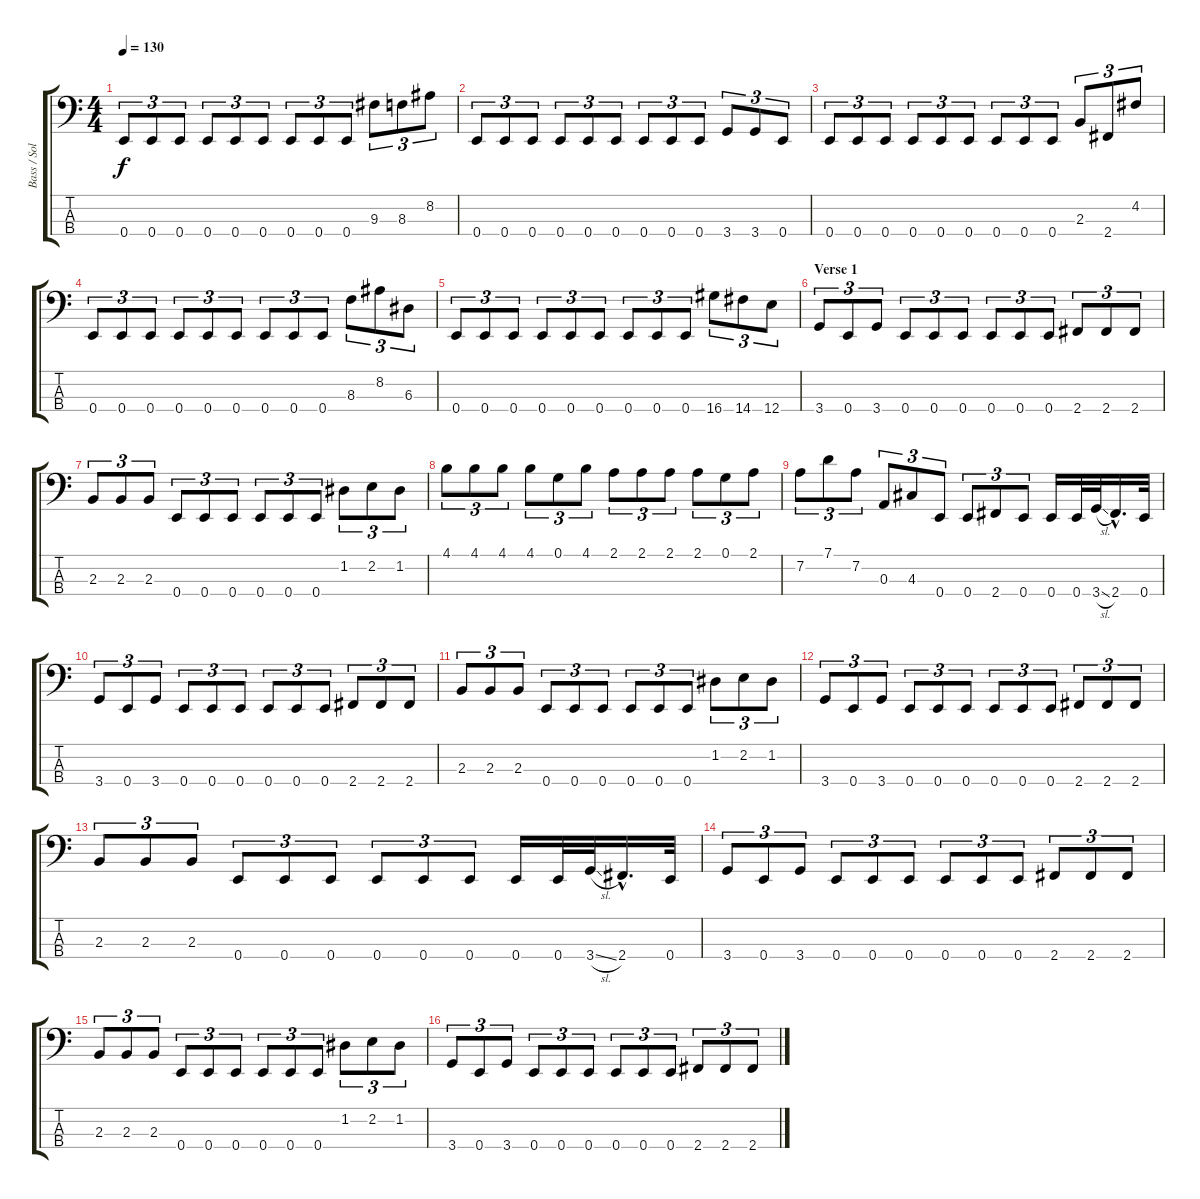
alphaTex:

\track ("Bass / Solo" "Bass / Sol") {instrument electricbassfinger}
\staff {score tabs}
\tuning (G2 D2 A1 E1) {hide}
\ts (4 4)
\tempo 130
\clef f4
\ks c
0.4.8{tu (3 2) dy f} 0.4.8{tu (3 2)} 0.4.8{tu (3 2)} 0.4.8{tu (3 2)} 0.4.8{tu (3 2)} 0.4.8{tu (3 2)} 0.4.8{tu (3 2)} 0.4.8{tu (3 2)} 0.4.8{tu (3 2)} 9.3.8{tu (3 2)} 8.3.8{tu (3 2)} 8.2.8{tu (3 2)} |
0.4.8{tu (3 2)} 0.4.8{tu (3 2)} 0.4.8{tu (3 2)} 0.4.8{tu (3 2)} 0.4.8{tu (3 2)} 0.4.8{tu (3 2)} 0.4.8{tu (3 2)} 0.4.8{tu (3 2)} 0.4.8{tu (3 2)} 3.4.8{tu (3 2)} 3.4.8{tu (3 2)} 0.4.8{tu (3 2)} |
0.4.8{tu (3 2)} 0.4.8{tu (3 2)} 0.4.8{tu (3 2)} 0.4.8{tu (3 2)} 0.4.8{tu (3 2)} 0.4.8{tu (3 2)} 0.4.8{tu (3 2)} 0.4.8{tu (3 2)} 0.4.8{tu (3 2)} 2.3.8{tu (3 2)} 2.4.8{tu (3 2)} 4.2.8{tu (3 2)} |
0.4.8{tu (3 2)} 0.4.8{tu (3 2)} 0.4.8{tu (3 2)} 0.4.8{tu (3 2)} 0.4.8{tu (3 2)} 0.4.8{tu (3 2)} 0.4.8{tu (3 2)} 0.4.8{tu (3 2)} 0.4.8{tu (3 2)} 8.3.8{tu (3 2)} 8.2.8{tu (3 2)} 6.3.8{tu (3 2)} |
0.4.8{tu (3 2)} 0.4.8{tu (3 2)} 0.4.8{tu (3 2)} 0.4.8{tu (3 2)} 0.4.8{tu (3 2)} 0.4.8{tu (3 2)} 0.4.8{tu (3 2)} 0.4.8{tu (3 2)} 0.4.8{tu (3 2)} 16.4.8{tu (3 2)} 14.4.8{tu (3 2)} 12.4.8{tu (3 2)} |
\section ("" "Verse 1")
3.4.8{tu (3 2)} 0.4.8{tu (3 2)} 3.4.8{tu (3 2)} 0.4.8{tu (3 2)} 0.4.8{tu (3 2)} 0.4.8{tu (3 2)} 0.4.8{tu (3 2)} 0.4.8{tu (3 2)} 0.4.8{tu (3 2)} 2.4.8{tu (3 2)} 2.4.8{tu (3 2)} 2.4.8{tu (3 2)} |
2.3.8{tu (3 2)} 2.3.8{tu (3 2)} 2.3.8{tu (3 2)} 0.4.8{tu (3 2)} 0.4.8{tu (3 2)} 0.4.8{tu (3 2)} 0.4.8{tu (3 2)} 0.4.8{tu (3 2)} 0.4.8{tu (3 2)} 1.2.8{tu (3 2)} 2.2.8{tu (3 2)} 1.2.8{tu (3 2)} |
4.1.8{tu (3 2)} 4.1.8{tu (3 2)} 4.1.8{tu (3 2)} 4.1.8{tu (3 2)} 0.1.8{tu (3 2)} 4.1.8{tu (3 2)} 2.1.8{tu (3 2)} 2.1.8{tu (3 2)} 2.1.8{tu (3 2)} 2.1.8{tu (3 2)} 0.1.8{tu (3 2)} 2.1.8{tu (3 2)} |
7.2.8{tu (3 2)} 7.1.8{tu (3 2)} 7.2.8{tu (3 2)} 0.3.8{tu (3 2)} 4.3.8{tu (3 2)} 0.4.8{tu (3 2)} 0.4.8{tu (3 2)} 2.4.8{tu (3 2)} 0.4.8{tu (3 2)} 0.4.16 0.4.32 3.4{sl}.32 2.4{hac}.16{d} 0.4.32 |
3.4.8{tu (3 2)} 0.4.8{tu (3 2)} 3.4.8{tu (3 2)} 0.4.8{tu (3 2)} 0.4.8{tu (3 2)} 0.4.8{tu (3 2)} 0.4.8{tu (3 2)} 0.4.8{tu (3 2)} 0.4.8{tu (3 2)} 2.4.8{tu (3 2)} 2.4.8{tu (3 2)} 2.4.8{tu (3 2)} |
2.3.8{tu (3 2)} 2.3.8{tu (3 2)} 2.3.8{tu (3 2)} 0.4.8{tu (3 2)} 0.4.8{tu (3 2)} 0.4.8{tu (3 2)} 0.4.8{tu (3 2)} 0.4.8{tu (3 2)} 0.4.8{tu (3 2)} 1.2.8{tu (3 2)} 2.2.8{tu (3 2)} 1.2.8{tu (3 2)} |
3.4.8{tu (3 2)} 0.4.8{tu (3 2)} 3.4.8{tu (3 2)} 0.4.8{tu (3 2)} 0.4.8{tu (3 2)} 0.4.8{tu (3 2)} 0.4.8{tu (3 2)} 0.4.8{tu (3 2)} 0.4.8{tu (3 2)} 2.4.8{tu (3 2)} 2.4.8{tu (3 2)} 2.4.8{tu (3 2)} |
2.3.8{tu (3 2)} 2.3.8{tu (3 2)} 2.3.8{tu (3 2)} 0.4.8{tu (3 2)} 0.4.8{tu (3 2)} 0.4.8{tu (3 2)} 0.4.8{tu (3 2)} 0.4.8{tu (3 2)} 0.4.8{tu (3 2)} 0.4.16 0.4.32 3.4{sl}.32 2.4{hac}.16{d} 0.4.32 |
3.4.8{tu (3 2)} 0.4.8{tu (3 2)} 3.4.8{tu (3 2)} 0.4.8{tu (3 2)} 0.4.8{tu (3 2)} 0.4.8{tu (3 2)} 0.4.8{tu (3 2)} 0.4.8{tu (3 2)} 0.4.8{tu (3 2)} 2.4.8{tu (3 2)} 2.4.8{tu (3 2)} 2.4.8{tu (3 2)} |
2.3.8{tu (3 2)} 2.3.8{tu (3 2)} 2.3.8{tu (3 2)} 0.4.8{tu (3 2)} 0.4.8{tu (3 2)} 0.4.8{tu (3 2)} 0.4.8{tu (3 2)} 0.4.8{tu (3 2)} 0.4.8{tu (3 2)} 1.2.8{tu (3 2)} 2.2.8{tu (3 2)} 1.2.8{tu (3 2)} |
3.4.8{tu (3 2)} 0.4.8{tu (3 2)} 3.4.8{tu (3 2)} 0.4.8{tu (3 2)} 0.4.8{tu (3 2)} 0.4.8{tu (3 2)} 0.4.8{tu (3 2)} 0.4.8{tu (3 2)} 0.4.8{tu (3 2)} 2.4.8{tu (3 2)} 2.4.8{tu (3 2)} 2.4.8{tu (3 2)}
